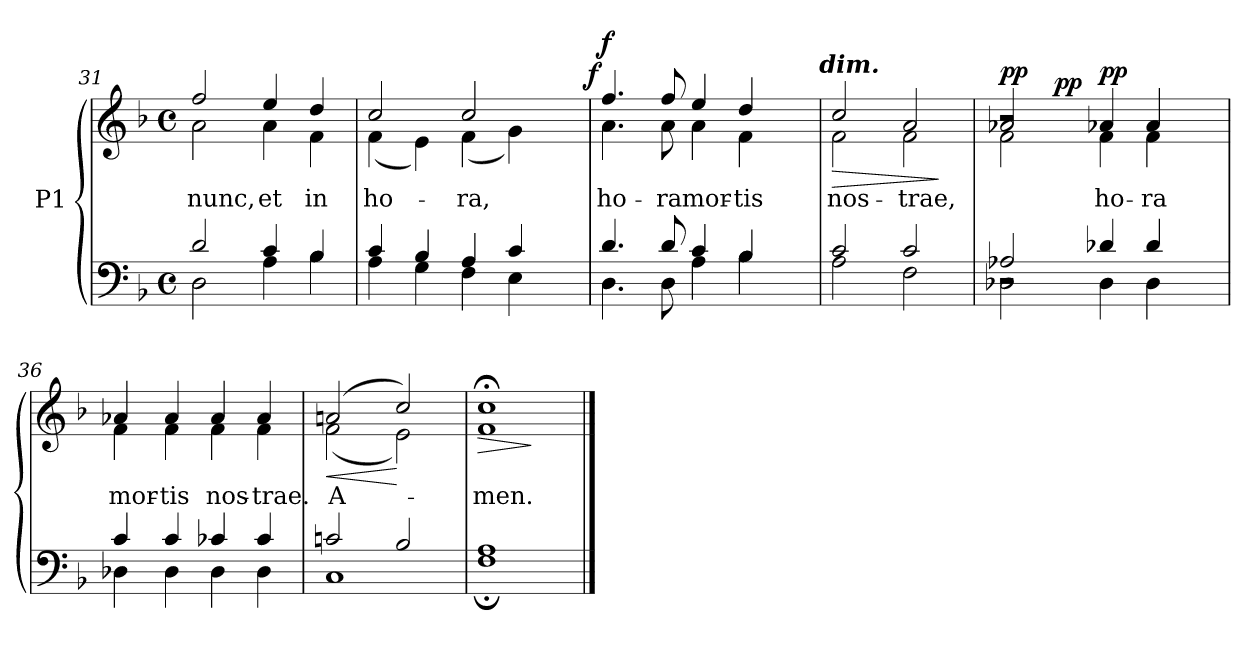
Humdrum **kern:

**kern	**kern	**text	**dynam
*part1	*part1	*part1	*part1
*staff2	*staff1	*staff1	*staff1/2
*I"P1	*	*	*
!!LO:LB:g=z
*clefF4	*clefG2	*	*
*k[b-]	*k[b-]	*	*
*F:	*F:	*	*
*M4/4	*M4/4	*	*
*met(c)	*met(c)	*	*
=31	=31	=31	=31
*^	*	*	*
!	!	!	!LO:LY:b:color=#000000	!
*	*	*^	*	*
2di/	2Di\	2ffi/	2ai\	nunc,	.
!	!	!	!	!LO:LY:b:color=#000000	!
4ci/	4Ai\	4eei/	4ai\	et	.
!	!	!	!	!LO:LY:b:color=#000000	!
4B-i/	4B-i\	4ddi/	4fi\	in	.
=32	=32	=32	=32	=32	=32
!	!	!	!	!LO:LY:b:color=#000000	!
*	*^	*	*	*	*
4ci/	4Ai\	2ryy	2cci/	(4fi\	ho-	.
4B-i/	4Gi\	.	.	4ei\)	.	.
!	!	!	!	!	!LO:LY:b:color=#000000	!
4Ai/	4Fi\	4ryy	2cci/	(4fi\	-ra,	.
4ci/	4Ei\	8ryy	.	4gi\)	.	.
.	.	16ryy	.	.	.	.
.	.	32ryy	.	.	.	.
.	.	64ryy	.	.	.	.
.	.	128...ryy	.	.	.	.
.	.	1024ryy	.	.	.	f
*	*v	*v	*	*	*	*
*	*	*v	*v	*	*
=33	=33	=33	=33	=33
*	*^	*^	*	*
!	!	!	!	!	!LO:LY:b:color=#000000	!
*	*v	*v	*	*^	*	*
4.di/	4.Di\	4.ffi/	4.ai\	2ryy	ho-	f
!	!	!	!	!	!LO:LY:b:color=#000000	!
8di/	8Di\	8ffi/	8ai\	.	-ra	.
!	!	!	!	!	!LO:LY:b:color=#000000	!
4ci/	4Ai\	4eei/	4ai\	4ryy	mor-	.
!	!	!	!	!	!LO:LY:b:color=#000000	!
4B-i/	4B-i\	4ddi/	4fi\	8ryy	-tis	.
.	.	.	.	16ryy	.	.
.	.	.	.	32ryy	.	.
.	.	.	.	64ryy	.	.
.	.	.	.	128...ryy	.	.
!	!	!	!	!LO:TX:a:Bi:t=dim.	!	!
.	.	.	.	1024ryy	.	.
*	*	*v	*v	*v	*	*
=34	=34	=34	=34	=34
*	*	*^	*	*
*	*	*	*^	*	*
!	!	!	!	!	!LO:LY:b:color=#000000	!LO:HP:b
*	*	*	*v	*v	*	*
2ci/	2Ai\	2cci/	2fi\	nos-	>
!	!	!	!	!LO:LY:b:color=#000000	!
2ci/	2Fi\	2ai/	2fi\	-trae,	.
*v	*v	*	*	*	*
*	*v	*v	*	*
.	.	.	]
=35	=35	=35	=35
*^	*^	*	*
*	*^	*	*^	*	*
*	*	*^	*	*	*^	*	*
*	*	*	*^	*	*	*	*	*	*
2r	2r	2A-Xi/	2D-Xi\	4ryy	2r	2r	2a-Xi/	2fi\	.	pp
.	.	.	.	128ryy	.	.	.	.	.	.
.	.	.	.	512ryy	.	.	.	.	.	.
.	.	.	.	2ryy	.	.	.	.	.	pp
!	!	!	!	!	!	!	!	!	!LO:LY:b:color=#000000	!
4d-Xi/	4D-i\	2ryy	2ryy	.	4a-Xi/	4fi\	2ryy	2ryy	ho-	pp
!	!	!	!	!	!	!	!	!	!LO:LY:b:color=#000000	!
4d-i/	4D-i\	.	.	.	4a-i/	4fi\	.	.	-ra	.
.	.	.	.	8ryy	.	.	.	.	.	.
.	.	.	.	16ryy	.	.	.	.	.	.
.	.	.	.	32ryy	.	.	.	.	.	.
.	.	.	.	64ryy	.	.	.	.	.	.
.	.	.	.	256.ryy	.	.	.	.	.	.
*	*v	*v	*v	*v	*	*	*	*	*	*
*	*	*v	*v	*v	*v	*	*
=36	=36	=36	=36	=36
*^	*^	*^	*	*
*	*	*^	*	*	*^	*	*
*	*	*	*	*	*	*	*^	*	*
!	!	!	!	!	!	!	!	!	!LO:LY:b:color=#000000	!
*	*v	*v	*v	*v	*	*	*	*	*	*
*	*	*	*v	*v	*v	*	*
4ci/	4D-Xi\	4a-Xi/	4fi\	mor-	.
!	!	!	!	!LO:LY:b:color=#000000	!
4ci/	4D-i\	4a-i/	4fi\	-tis	.
!	!	!	!	!LO:LY:b:color=#000000	!
4c-Xi/	4D-i\	4a-i/	4fi\	nos-	.
!	!	!	!	!LO:LY:b:color=#000000	!
4c-i/	4D-i\	4a-i/	4fi\	-trae.	.
=37	=37	=37	=37	=37	=37
!	!	!	!	!LO:LY:b:color=#000000	!LO:HP:b
2cni/	1Ci	(2ani/	(2fi\	A-	<
2B-i/	.	2cci/)	2ei\)	.	[
=38	=38	=38	=38	=38	=38
!	!	!	!	!LO:LY:b:color=#000000	!LO:HP:b
1Ai	1F;i	1cc;i	1fi	-men.	>
*v	*v	*	*	*	*
*	*v	*v	*	*
.	.	.	]
==	==	==	==
*-	*-	*-	*-
